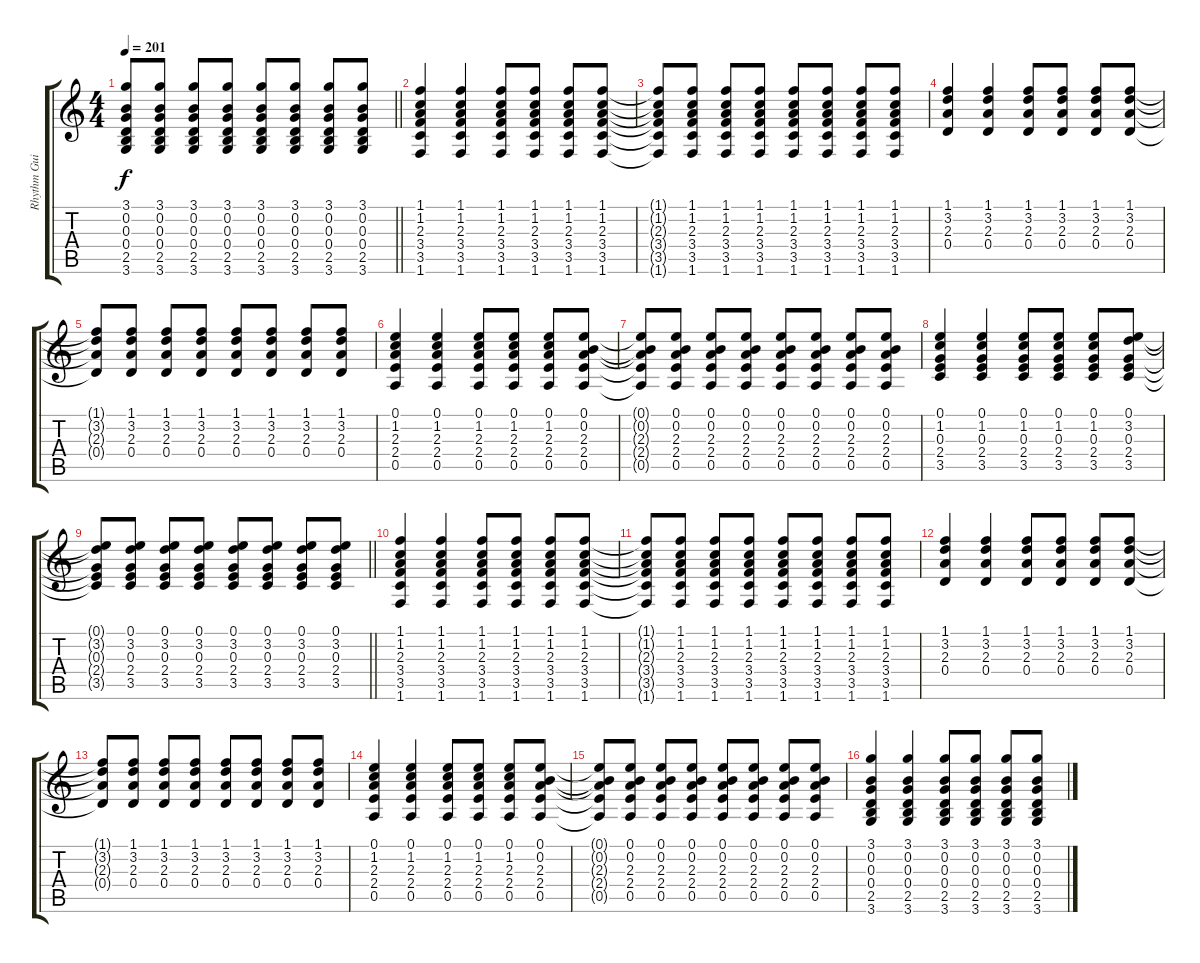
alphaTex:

\track ("Rhythm Guitar" "Rhythm Gui") {instrument overdrivenguitar}
\staff {score tabs}
\tuning (E4 B3 G3 D3 A2 E2) {hide}
\ts (4 4)
\tempo 201
\clef g2
\barLineRight lightlight
\ks c
(3.1{t} 0.2{t} 0.3{t} 0.4{t} 2.5{t} 3.6{t}).8{dy f} (3.1 0.2 0.3 0.4 2.5 3.6).8 (3.1 0.2 0.3 0.4 2.5 3.6).8 (3.1 0.2 0.3 0.4 2.5 3.6).8 (3.1 0.2 0.3 0.4 2.5 3.6).8 (3.1 0.2 0.3 0.4 2.5 3.6).8 (3.1 0.2 0.3 0.4 2.5 3.6).8 (3.1 0.2 0.3 0.4 2.5 3.6).8 |
(1.1 1.2 2.3 3.4 3.5 1.6).4 (1.1 1.2 2.3 3.4 3.5 1.6).4 (1.1 1.2 2.3 3.4 3.5 1.6).8 (1.1 1.2 2.3 3.4 3.5 1.6).8 (1.1 1.2 2.3 3.4 3.5 1.6).8 (1.1 1.2 2.3 3.4 3.5 1.6).8 |
(1.1{t} 1.2{t} 2.3{t} 3.4{t} 3.5{t} 1.6{t}).8 (1.1 1.2 2.3 3.4 3.5 1.6).8 (1.1 1.2 2.3 3.4 3.5 1.6).8 (1.1 1.2 2.3 3.4 3.5 1.6).8 (1.1 1.2 2.3 3.4 3.5 1.6).8 (1.1 1.2 2.3 3.4 3.5 1.6).8 (1.1 1.2 2.3 3.4 3.5 1.6).8 (1.1 1.2 2.3 3.4 3.5 1.6).8 |
(1.1 3.2 2.3 0.4).4 (1.1 3.2 2.3 0.4).4 (1.1 3.2 2.3 0.4).8 (1.1 3.2 2.3 0.4).8 (1.1 3.2 2.3 0.4).8 (1.1 3.2 2.3 0.4).8 |
(1.1{t} 3.2{t} 2.3{t} 0.4{t}).8 (1.1 3.2 2.3 0.4).8 (1.1 3.2 2.3 0.4).8 (1.1 3.2 2.3 0.4).8 (1.1 3.2 2.3 0.4).8 (1.1 3.2 2.3 0.4).8 (1.1 3.2 2.3 0.4).8 (1.1 3.2 2.3 0.4).8 |
(0.1 1.2 2.3 2.4 0.5).4 (0.1 1.2 2.3 2.4 0.5).4 (0.1 1.2 2.3 2.4 0.5).8 (0.1 1.2 2.3 2.4 0.5).8 (0.1 1.2 2.3 2.4 0.5).8 (0.1 0.2 2.3 2.4 0.5).8 |
(0.1{t} 0.2{t} 2.3{t} 2.4{t} 0.5{t}).8 (0.1 0.2 2.3 2.4 0.5).8 (0.1 0.2 2.3 2.4 0.5).8 (0.1 0.2 2.3 2.4 0.5).8 (0.1 0.2 2.3 2.4 0.5).8 (0.1 0.2 2.3 2.4 0.5).8 (0.1 0.2 2.3 2.4 0.5).8 (0.1 0.2 2.3 2.4 0.5).8 |
(0.1 1.2 0.3 2.4 3.5).4 (0.1 1.2 0.3 2.4 3.5).4 (0.1 1.2 0.3 2.4 3.5).8 (0.1 1.2 0.3 2.4 3.5).8 (0.1 1.2 0.3 2.4 3.5).8 (0.1 3.2 0.3 2.4 3.5).8 |
\barLineRight lightlight
(0.1{t} 3.2{t} 0.3{t} 2.4{t} 3.5{t}).8 (0.1 3.2 0.3 2.4 3.5).8 (0.1 3.2 0.3 2.4 3.5).8 (0.1 3.2 0.3 2.4 3.5).8 (0.1 3.2 0.3 2.4 3.5).8 (0.1 3.2 0.3 2.4 3.5).8 (0.1 3.2 0.3 2.4 3.5).8 (0.1 3.2 0.3 2.4 3.5).8 |
(1.1 1.2 2.3 3.4 3.5 1.6).4 (1.1 1.2 2.3 3.4 3.5 1.6).4 (1.1 1.2 2.3 3.4 3.5 1.6).8 (1.1 1.2 2.3 3.4 3.5 1.6).8 (1.1 1.2 2.3 3.4 3.5 1.6).8 (1.1 1.2 2.3 3.4 3.5 1.6).8 |
(1.1{t} 1.2{t} 2.3{t} 3.4{t} 3.5{t} 1.6{t}).8 (1.1 1.2 2.3 3.4 3.5 1.6).8 (1.1 1.2 2.3 3.4 3.5 1.6).8 (1.1 1.2 2.3 3.4 3.5 1.6).8 (1.1 1.2 2.3 3.4 3.5 1.6).8 (1.1 1.2 2.3 3.4 3.5 1.6).8 (1.1 1.2 2.3 3.4 3.5 1.6).8 (1.1 1.2 2.3 3.4 3.5 1.6).8 |
(1.1 3.2 2.3 0.4).4 (1.1 3.2 2.3 0.4).4 (1.1 3.2 2.3 0.4).8 (1.1 3.2 2.3 0.4).8 (1.1 3.2 2.3 0.4).8 (1.1 3.2 2.3 0.4).8 |
(1.1{t} 3.2{t} 2.3{t} 0.4{t}).8 (1.1 3.2 2.3 0.4).8 (1.1 3.2 2.3 0.4).8 (1.1 3.2 2.3 0.4).8 (1.1 3.2 2.3 0.4).8 (1.1 3.2 2.3 0.4).8 (1.1 3.2 2.3 0.4).8 (1.1 3.2 2.3 0.4).8 |
(0.1 1.2 2.3 2.4 0.5).4 (0.1 1.2 2.3 2.4 0.5).4 (0.1 1.2 2.3 2.4 0.5).8 (0.1 1.2 2.3 2.4 0.5).8 (0.1 1.2 2.3 2.4 0.5).8 (0.1 0.2 2.3 2.4 0.5).8 |
(0.1{t} 0.2{t} 2.3{t} 2.4{t} 0.5{t}).8 (0.1 0.2 2.3 2.4 0.5).8 (0.1 0.2 2.3 2.4 0.5).8 (0.1 0.2 2.3 2.4 0.5).8 (0.1 0.2 2.3 2.4 0.5).8 (0.1 0.2 2.3 2.4 0.5).8 (0.1 0.2 2.3 2.4 0.5).8 (0.1 0.2 2.3 2.4 0.5).8 |
(3.1 0.2 0.3 0.4 2.5 3.6).4 (3.1 0.2 0.3 0.4 2.5 3.6).4 (3.1 0.2 0.3 0.4 2.5 3.6).8 (3.1 0.2 0.3 0.4 2.5 3.6).8 (3.1 0.2 0.3 0.4 2.5 3.6).8 (3.1 0.2 0.3 0.4 2.5 3.6).8
